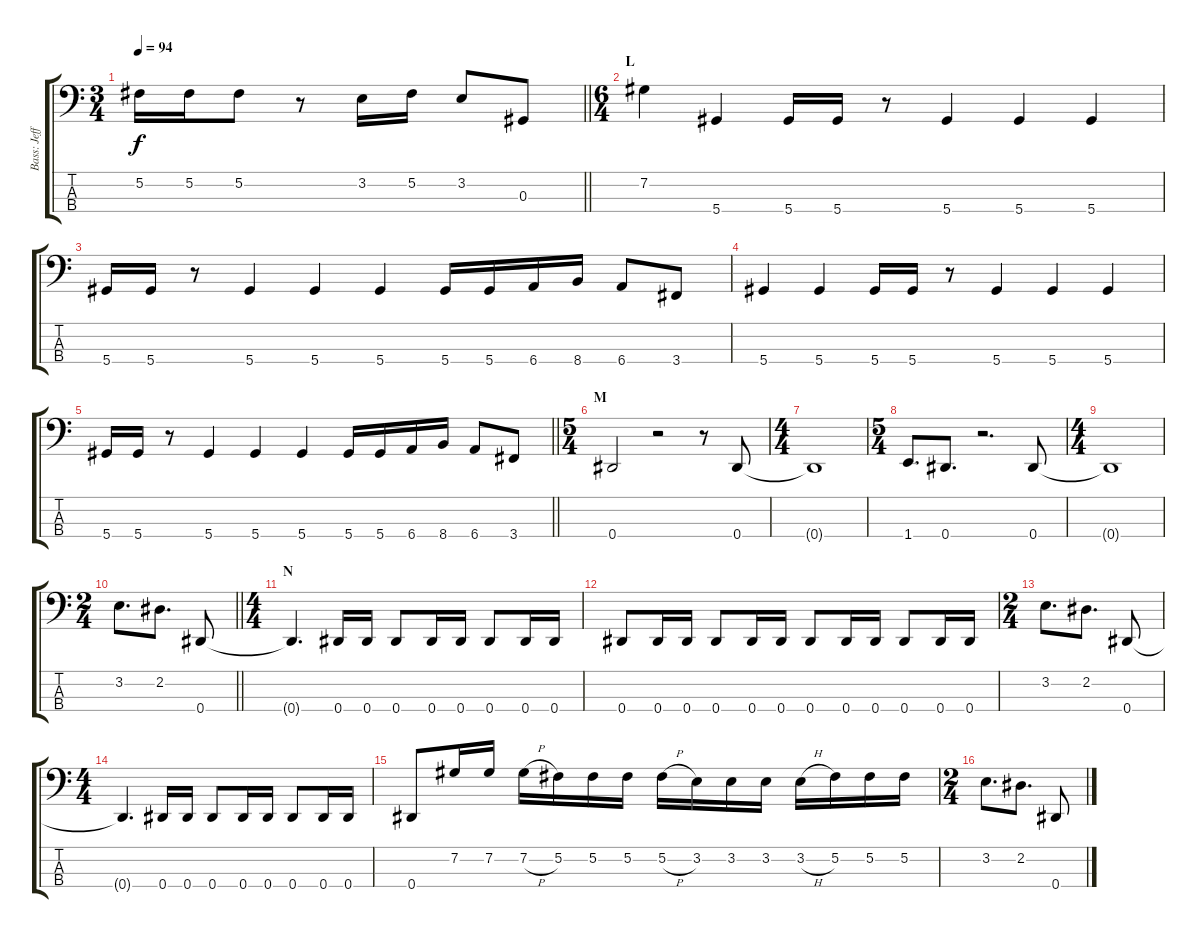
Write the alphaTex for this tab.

\track ("Bass: Jeff" "Bass: Jeff") {instrument electricbassfinger}
\staff {score tabs}
\tuning (Gb2 Db2 Ab1 Eb1) {hide}
\ts (3 4)
\tempo 94
\clef f4
\barLineRight lightlight
\ks c
5.2.16{dy f} 5.2.16 5.2.8 r.8 3.2.16 5.2.16 3.2.8 0.3.8 |
\ts (6 4)
\section ("" "L")
7.2.4 5.4.4 5.4.16 5.4.16 r.8 5.4.4 5.4.4 5.4.4 |
5.4.16 5.4.16 r.8 5.4.4 5.4.4 5.4.4 5.4.16 5.4.16 6.4.16 8.4.16 6.4.8 3.4.8 |
5.4.4 5.4.4 5.4.16 5.4.16 r.8 5.4.4 5.4.4 5.4.4 |
\barLineRight lightlight
5.4.16 5.4.16 r.8 5.4.4 5.4.4 5.4.4 5.4.16 5.4.16 6.4.16 8.4.16 6.4.8 3.4.8 |
\ts (5 4)
\section ("" "M")
0.4.2 r.2 r.8 0.4.8 |
\ts (4 4)
0.4{t}.1 |
\ts (5 4)
1.4.8{d} 0.4.8{d} r.2{d} 0.4.8 |
\ts (4 4)
0.4{t}.1 |
\ts (2 4)
\barLineRight lightlight
3.2.8{d} 2.2.8{d} 0.4.8 |
\ts (4 4)
\section ("" "N")
0.4{t}.4{d} 0.4.16 0.4.16 0.4.8 0.4.16 0.4.16 0.4.8 0.4.16 0.4.16 |
0.4.8 0.4.16 0.4.16 0.4.8 0.4.16 0.4.16 0.4.8 0.4.16 0.4.16 0.4.8 0.4.16 0.4.16 |
\ts (2 4)
3.2.8{d} 2.2.8{d} 0.4.8 |
\ts (4 4)
0.4{t}.4{d} 0.4.16 0.4.16 0.4.8 0.4.16 0.4.16 0.4.8 0.4.16 0.4.16 |
0.4.8 7.2.16 7.2.16 7.2{h}.16 5.2.16 5.2.16 5.2.16 5.2{h}.16 3.2.16 3.2.16 3.2.16 3.2{h}.16 5.2.16 5.2.16 5.2.16 |
\ts (2 4)
3.2.8{d} 2.2.8{d} 0.4.8
